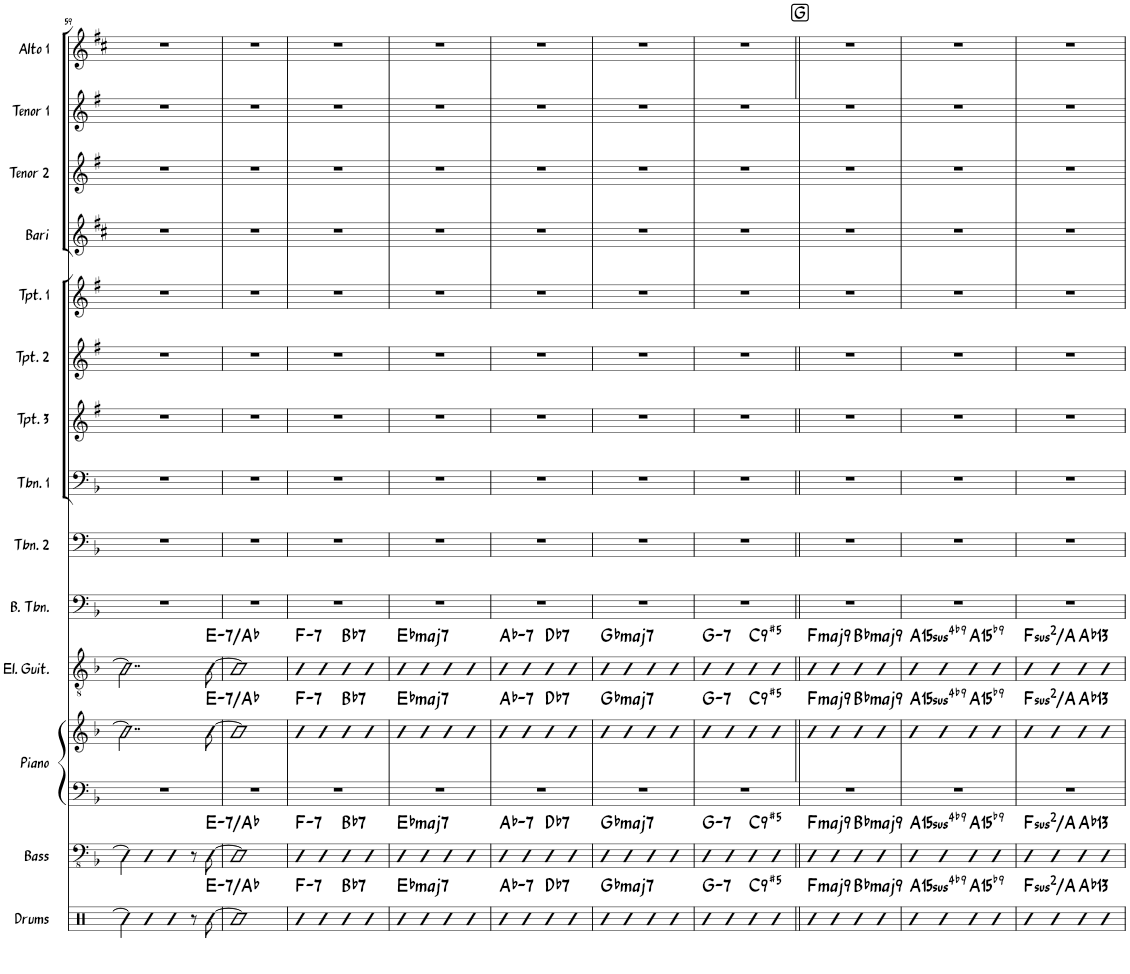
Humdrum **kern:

**kern	**harte	**kern	**harte	**kern	**kern	**harte	**kern	**harte	**kern	**kern	**kern	**kern	**kern	**kern	**kern	**kern	**kern	**kern
*part14	*part14	*part13	*part13	*part12	*part12	*part12	*part11	*part11	*part10	*part9	*part8	*part7	*part6	*part5	*part4	*part3	*part2	*part1
*staff15	*	*staff14	*	*staff13	*staff12	*	*staff11	*	*staff10	*staff9	*staff8	*staff7	*staff6	*staff5	*staff4	*staff3	*staff2	*staff1
*I"Drums	*	*I"Bass	*	*I"Piano	*	*	*I"Electric Guitar	*	*I"Bass Trombone	*I"Trombone 2	*I"Trombone 1	*I"Trumpet 3	*I"Trumpet 2	*I"Trumpet 1	*I"Baritone Sax	*I"Tenor Sax 2	*I"Tenor Sax 1	*I"Alto Sax 1
*I'Drums	*	*I'Bass	*	*I'Piano	*	*	*I'El. Guit.	*	*I'B. Tbn.	*I'Tbn. 2	*I'Tbn. 1	*I'Tpt. 3	*I'Tpt. 2	*I'Tpt. 1	*I'Bari	*I'Tenor 2	*I'Tenor 1	*I'Alto 1
!!LO:PB:g=z
*clefX	*	*clefFv4	*	*clefF4	*clefG2	*	*clefGv2	*	*clefF4	*clefF4	*clefF4	*clefG2	*clefG2	*clefG2	*clefG2	*clefG2	*clefG2	*clefG2
*	*	*	*	*	*	*	*	*	*	*	*	*Trd1c2	*Trd1c2	*Trd1c2	*Trd12c21	*Trd8c14	*Trd8c14	*Trd5c9
*k[]	*	*k[b-]	*	*k[b-]	*k[b-]	*	*k[b-]	*	*k[b-]	*k[b-]	*k[b-]	*k[f#]	*k[f#]	*k[f#]	*k[f#c#]	*k[f#]	*k[f#]	*k[f#c#]
*M4/4	*	*M4/4	*	*M4/4	*M4/4	*	*M4/4	*	*M4/4	*M4/4	*M4/4	*M4/4	*M4/4	*M4/4	*M4/4	*M4/4	*M4/4	*M4/4
=59	=59	=59	=59	=59	=59	=59	=59	=59	=59	=59	=59	=59	=59	=59	=59	=59	=59	=59
4R\]	.	4A\]	.	1r	2..aa\]	.	2..aa\]	.	1r	1r	1r	1r	1r	1r	1r	1r	1r	1r
4R	.	4DD	.	.	.	.	.	.	.	.	.	.	.	.	.	.	.	.
4R	.	4DD	.	.	.	.	.	.	.	.	.	.	.	.	.	.	.	.
8r	.	8r	.	.	.	.	.	.	.	.	.	.	.	.	.	.	.	.
!	!LO:H:kt=7	!	!LO:H:kt=7	!	!	!LO:H:kt=7	!	!LO:H:kt=7	!	!	!	!	!	!	!	!	!	!
[8R\	E:min7/b4	[8G\	E:min7/b4	.	[8gg\	E:min7/b4	[8gg\	E:min7/b4	.	.	.	.	.	.	.	.	.	.
=60	=60	=60	=60	=60	=60	=60	=60	=60	=60	=60	=60	=60	=60	=60	=60	=60	=60	=60
1R]	.	1G]	.	1r	1gg]	.	1gg]	.	1r	1r	1r	1r	1r	1r	1r	1r	1r	1r
=61	=61	=61	=61	=61	=61	=61	=61	=61	=61	=61	=61	=61	=61	=61	=61	=61	=61	=61
!	!LO:H:kt=7	!	!LO:H:kt=7	!	!	!LO:H:kt=7	!	!LO:H:kt=7	!	!	!	!	!	!	!	!	!	!
4R	F:min7	4B-	F:min7	1r	4b-	F:min7	4b-	F:min7	1r	1r	1r	1r	1r	1r	1r	1r	1r	1r
4R	.	4B-	.	.	4b-	.	4b-	.	.	.	.	.	.	.	.	.	.	.
!	!LO:H:kt=7	!	!LO:H:kt=7	!	!	!LO:H:kt=7	!	!LO:H:kt=7	!	!	!	!	!	!	!	!	!	!
4R	Bb:7	4B-	Bb:7	.	4b-	Bb:7	4b-	Bb:7	.	.	.	.	.	.	.	.	.	.
4R	.	4B-	.	.	4b-	.	4b-	.	.	.	.	.	.	.	.	.	.	.
=62	=62	=62	=62	=62	=62	=62	=62	=62	=62	=62	=62	=62	=62	=62	=62	=62	=62	=62
!	!LO:H:kt=maj7	!	!LO:H:kt=maj7	!	!	!LO:H:kt=maj7	!	!LO:H:kt=maj7	!	!	!	!	!	!	!	!	!	!
4R	Eb:maj7	4B-	Eb:maj7	1r	4b-	Eb:maj7	4b-	Eb:maj7	1r	1r	1r	1r	1r	1r	1r	1r	1r	1r
4R	.	4B-	.	.	4b-	.	4b-	.	.	.	.	.	.	.	.	.	.	.
4R	.	4B-	.	.	4b-	.	4b-	.	.	.	.	.	.	.	.	.	.	.
4R	.	4B-	.	.	4b-	.	4b-	.	.	.	.	.	.	.	.	.	.	.
=63	=63	=63	=63	=63	=63	=63	=63	=63	=63	=63	=63	=63	=63	=63	=63	=63	=63	=63
!	!LO:H:kt=7	!	!LO:H:kt=7	!	!	!LO:H:kt=7	!	!LO:H:kt=7	!	!	!	!	!	!	!	!	!	!
4R	Ab:min7	4B-	Ab:min7	1r	4b-	Ab:min7	4b-	Ab:min7	1r	1r	1r	1r	1r	1r	1r	1r	1r	1r
4R	.	4B-	.	.	4b-	.	4b-	.	.	.	.	.	.	.	.	.	.	.
!	!LO:H:kt=7	!	!LO:H:kt=7	!	!	!LO:H:kt=7	!	!LO:H:kt=7	!	!	!	!	!	!	!	!	!	!
4R	Db:7	4B-	Db:7	.	4b-	Db:7	4b-	Db:7	.	.	.	.	.	.	.	.	.	.
4R	.	4B-	.	.	4b-	.	4b-	.	.	.	.	.	.	.	.	.	.	.
=64	=64	=64	=64	=64	=64	=64	=64	=64	=64	=64	=64	=64	=64	=64	=64	=64	=64	=64
!	!LO:H:kt=maj7	!	!LO:H:kt=maj7	!	!	!LO:H:kt=maj7	!	!LO:H:kt=maj7	!	!	!	!	!	!	!	!	!	!
4R	Gb:maj7	4B-	Gb:maj7	1r	4b-	Gb:maj7	4b-	Gb:maj7	1r	1r	1r	1r	1r	1r	1r	1r	1r	1r
4R	.	4B-	.	.	4b-	.	4b-	.	.	.	.	.	.	.	.	.	.	.
4R	.	4B-	.	.	4b-	.	4b-	.	.	.	.	.	.	.	.	.	.	.
4R	.	4B-	.	.	4b-	.	4b-	.	.	.	.	.	.	.	.	.	.	.
=65	=65	=65	=65	=65	=65	=65	=65	=65	=65	=65	=65	=65	=65	=65	=65	=65	=65	=65
!	!LO:H:kt=7	!	!LO:H:kt=7	!	!	!LO:H:kt=7	!	!LO:H:kt=7	!	!	!	!	!	!	!	!	!	!
4R	G:min7	4B-	G:min7	1r	4b-	G:min7	4b-	G:min7	1r	1r	1r	1r	1r	1r	1r	1r	1r	1r
4R	.	4B-	.	.	4b-	.	4b-	.	.	.	.	.	.	.	.	.	.	.
!	!LO:H:kt=9	!	!LO:H:kt=9	!	!	!LO:H:kt=9	!	!LO:H:kt=9	!	!	!	!	!	!	!	!	!	!
4R	C:(3,#5,b7,9)	4B-	C:(3,#5,b7,9)	.	4b-	C:(3,#5,b7,9)	4b-	C:(3,#5,b7,9)	.	.	.	.	.	.	.	.	.	.
4R	.	4B-	.	.	4b-	.	4b-	.	.	.	.	.	.	.	.	.	.	.
!!LO:REH:place=s1:a:cj:fs=14:t=G
=66||	=66||	=66||	=66||	=66||	=66||	=66||	=66||	=66||	=66||	=66||	=66||	=66||	=66||	=66||	=66||	=66||	=66||	=66||
!	!LO:H:kt=maj9	!	!LO:H:kt=maj9	!	!	!LO:H:kt=maj9	!	!LO:H:kt=maj9	!	!	!	!	!	!	!	!	!	!
4R	F:maj9	4B-	F:maj9	1r	4b-	F:maj9	4b-	F:maj9	1r	1r	1r	1r	1r	1r	1r	1r	1r	1r
4R	.	4B-	.	.	4b-	.	4b-	.	.	.	.	.	.	.	.	.	.	.
!	!LO:H:kt=maj9	!	!LO:H:kt=maj9	!	!	!LO:H:kt=maj9	!	!LO:H:kt=maj9	!	!	!	!	!	!	!	!	!	!
4R	Bb:maj9	4B-	Bb:maj9	.	4b-	Bb:maj9	4b-	Bb:maj9	.	.	.	.	.	.	.	.	.	.
4R	.	4B-	.	.	4b-	.	4b-	.	.	.	.	.	.	.	.	.	.	.
=67	=67	=67	=67	=67	=67	=67	=67	=67	=67	=67	=67	=67	=67	=67	=67	=67	=67	=67
!	!LO:H:kt=4	!	!LO:H:kt=4	!	!	!LO:H:kt=4	!	!LO:H:kt=4	!	!	!	!	!	!	!	!	!	!
4R	A:sus4(b9,15)	4B-	A:sus4(b9,15)	1r	4b-	A:sus4(b9,15)	4b-	A:sus4(b9,15)	1r	1r	1r	1r	1r	1r	1r	1r	1r	1r
4R	.	4B-	.	.	4b-	.	4b-	.	.	.	.	.	.	.	.	.	.	.
!	!LO:H:kt=15	!	!LO:H:kt=15	!	!	!LO:H:kt=15	!	!LO:H:kt=15	!	!	!	!	!	!	!	!	!	!
4R	A:maj(b9)	4B-	A:maj(b9)	.	4b-	A:maj(b9)	4b-	A:maj(b9)	.	.	.	.	.	.	.	.	.	.
4R	.	4B-	.	.	4b-	.	4b-	.	.	.	.	.	.	.	.	.	.	.
=68	=68	=68	=68	=68	=68	=68	=68	=68	=68	=68	=68	=68	=68	=68	=68	=68	=68	=68
!	!LO:H:kt=2	!	!LO:H:kt=2	!	!	!LO:H:kt=2	!	!LO:H:kt=2	!	!	!	!	!	!	!	!	!	!
4R	F:(1,2,5)/3	4B-	F:(1,2,5)/3	1r	4b-	F:(1,2,5)/3	4b-	F:(1,2,5)/3	1r	1r	1r	1r	1r	1r	1r	1r	1r	1r
4R	.	4B-	.	.	4b-	.	4b-	.	.	.	.	.	.	.	.	.	.	.
!	!LO:H:kt=13	!	!LO:H:kt=13	!	!	!LO:H:kt=13	!	!LO:H:kt=13	!	!	!	!	!	!	!	!	!	!
4R	Ab:9(11,13)	4B-	Ab:9(11,13)	.	4b-	Ab:9(11,13)	4b-	Ab:9(11,13)	.	.	.	.	.	.	.	.	.	.
4R	.	4B-	.	.	4b-	.	4b-	.	.	.	.	.	.	.	.	.	.	.
=	=	=	=	=	=	=	=	=	=	=	=	=	=	=	=	=	=	=
*-	*-	*-	*-	*-	*-	*-	*-	*-	*-	*-	*-	*-	*-	*-	*-	*-	*-	*-
